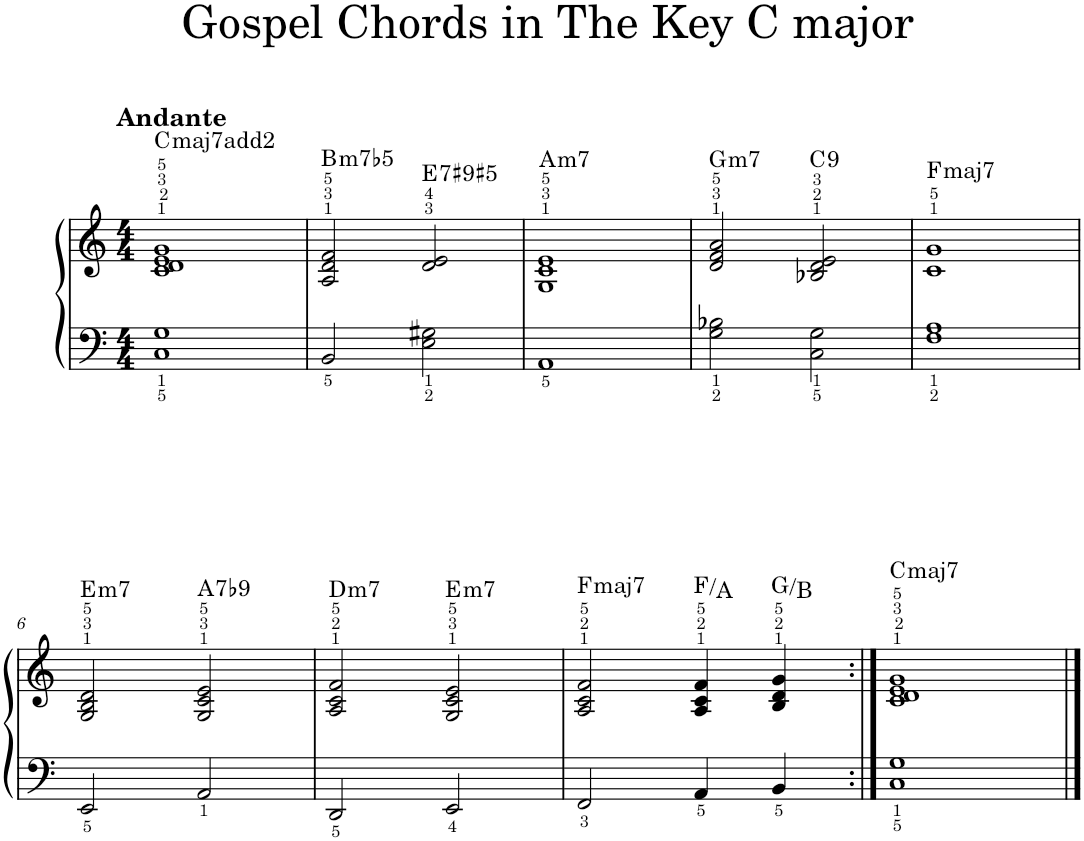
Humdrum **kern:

**kern	**kern	**harte
*part1	*part1	*part1
*staff2	*staff1	*
*I"Piano	*	*
*I'Pno.	*	*
*clefF4	*clefG2	*
*k[]	*k[]	*
*M4/4	*M4/4	*
=1	=1	=1
!	!LO:TX:a:B:t=Andante	!LO:H:kt=maj7
1C 1G	1c 1d 1e 1g	C:maj7(2)
=2	=2	=2
!	!	!LO:H:kt=m7b5
2BB/	2A/ 2d/ 2f/	B:hdim7
!	!	!LO:H:kt=7
2E\ 2G#X\	2d/ 2e/	E:(3,#5,b7,#9)
=3	=3	=3
!	!	!LO:H:kt=m7
1AA	1G 1c 1e	A:min7
=4	=4	=4
!	!	!LO:H:kt=m7
2G\ 2B-X\	2d/ 2f/ 2a/	G:min7
!	!	!LO:H:kt=9
2C\ 2G\	2B-X/ 2d/ 2e/	C:9
=5	=5	=5
!	!	!LO:H:kt=maj7
1F 1A	1c 1g	F:maj7
!!LO:LB:g=z
=6	=6	=6
!	!	!LO:H:kt=m7
2EE/	2G/ 2B/ 2d/	E:min7
!	!	!LO:H:kt=7
2AA/	2G/ 2c/ 2e/	A:7(b9)
=7	=7	=7
!	!	!LO:H:kt=m7
2DD/	2A/ 2c/ 2f/	D:min7
!	!	!LO:H:kt=m7
2EE/	2G/ 2c/ 2e/	E:min7
=8	=8	=8
!	!	!LO:H:kt=maj7
2FF/	2A/ 2c/ 2f/	F:maj7
4AA/	4A/ 4c/ 4f/	F:maj/3
4BB/	4B/ 4d/ 4g/	G:maj/3
=9:|!	=9:|!	=9:|!
!	!	!LO:H:kt=maj7
1C 1G	1c 1d 1e 1g	C:maj7
==	==	==
*-	*-	*-
